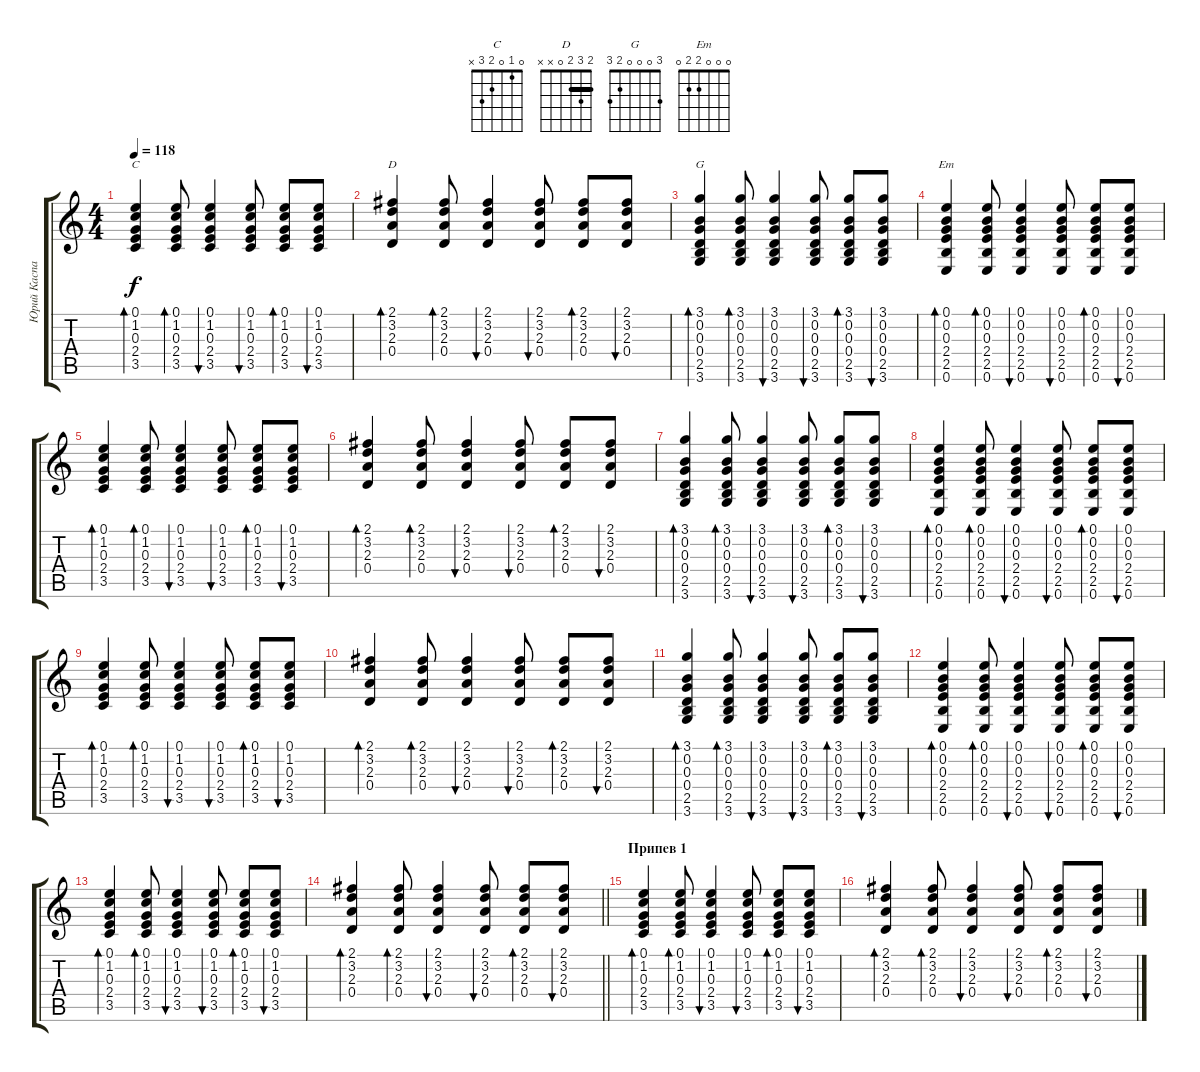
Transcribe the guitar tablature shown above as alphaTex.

\track ("Юрий Каспарян" "Юрий Каспа") {instrument acousticguitarsteel}
\staff {score tabs}
\tuning (E4 B3 G3 D3 A2 E2) {hide}
\chord ("C" 0 1 0 2 3 x)
\chord ("D" 2 3 2 0 x x) {barre 2}
\chord ("G" 3 0 0 0 2 3)
\chord ("Em" 0 0 0 2 2 0)
\ts (4 4)
\tempo 118
\clef g2
\ks c
(0.1 1.2 0.3 2.4 3.5).4{bd 60 ch "C" dy f} (0.1 1.2 0.3 2.4 3.5).8{bd 60} (0.1 1.2 0.3 2.4 3.5).4{bu 60} (0.1 1.2 0.3 2.4 3.5).8{bu 60} (0.1 1.2 0.3 2.4 3.5).8{bd 60} (0.1 1.2 0.3 2.4 3.5).8{bu 60} |
(2.1 3.2 2.3 0.4).4{bd 60 ch "D"} (2.1 3.2 2.3 0.4).8{bd 60} (2.1 3.2 2.3 0.4).4{bu 60} (2.1 3.2 2.3 0.4).8{bu 60} (2.1 3.2 2.3 0.4).8{bd 60} (2.1 3.2 2.3 0.4).8{bu 60} |
(3.1 0.2 0.3 0.4 2.5 3.6).4{bd 60 ch "G"} (3.1 0.2 0.3 0.4 2.5 3.6).8{bd 60} (3.1 0.2 0.3 0.4 2.5 3.6).4{bu 60} (3.1 0.2 0.3 0.4 2.5 3.6).8{bu 60} (3.1 0.2 0.3 0.4 2.5 3.6).8{bd 60} (3.1 0.2 0.3 0.4 2.5 3.6).8{bu 60} |
(0.1 0.2 0.3 2.4 2.5 0.6).4{bd 60 ch "Em"} (0.1 0.2 0.3 2.4 2.5 0.6).8{bd 60} (0.1 0.2 0.3 2.4 2.5 0.6).4{bu 60} (0.1 0.2 0.3 2.4 2.5 0.6).8{bu 60} (0.1 0.2 0.3 2.4 2.5 0.6).8{bd 60} (0.1 0.2 0.3 2.4 2.5 0.6).8{bu 60} |
(0.1 1.2 0.3 2.4 3.5).4{bd 60} (0.1 1.2 0.3 2.4 3.5).8{bd 60} (0.1 1.2 0.3 2.4 3.5).4{bu 60} (0.1 1.2 0.3 2.4 3.5).8{bu 60} (0.1 1.2 0.3 2.4 3.5).8{bd 60} (0.1 1.2 0.3 2.4 3.5).8{bu 60} |
(2.1 3.2 2.3 0.4).4{bd 60} (2.1 3.2 2.3 0.4).8{bd 60} (2.1 3.2 2.3 0.4).4{bu 60} (2.1 3.2 2.3 0.4).8{bu 60} (2.1 3.2 2.3 0.4).8{bd 60} (2.1 3.2 2.3 0.4).8{bu 60} |
(3.1 0.2 0.3 0.4 2.5 3.6).4{bd 60} (3.1 0.2 0.3 0.4 2.5 3.6).8{bd 60} (3.1 0.2 0.3 0.4 2.5 3.6).4{bu 60} (3.1 0.2 0.3 0.4 2.5 3.6).8{bu 60} (3.1 0.2 0.3 0.4 2.5 3.6).8{bd 60} (3.1 0.2 0.3 0.4 2.5 3.6).8{bu 60} |
(0.1 0.2 0.3 2.4 2.5 0.6).4{bd 60} (0.1 0.2 0.3 2.4 2.5 0.6).8{bd 60} (0.1 0.2 0.3 2.4 2.5 0.6).4{bu 60} (0.1 0.2 0.3 2.4 2.5 0.6).8{bu 60} (0.1 0.2 0.3 2.4 2.5 0.6).8{bd 60} (0.1 0.2 0.3 2.4 2.5 0.6).8{bu 60} |
(0.1 1.2 0.3 2.4 3.5).4{bd 60} (0.1 1.2 0.3 2.4 3.5).8{bd 60} (0.1 1.2 0.3 2.4 3.5).4{bu 60} (0.1 1.2 0.3 2.4 3.5).8{bu 60} (0.1 1.2 0.3 2.4 3.5).8{bd 60} (0.1 1.2 0.3 2.4 3.5).8{bu 60} |
(2.1 3.2 2.3 0.4).4{bd 60} (2.1 3.2 2.3 0.4).8{bd 60} (2.1 3.2 2.3 0.4).4{bu 60} (2.1 3.2 2.3 0.4).8{bu 60} (2.1 3.2 2.3 0.4).8{bd 60} (2.1 3.2 2.3 0.4).8{bu 60} |
(3.1 0.2 0.3 0.4 2.5 3.6).4{bd 60} (3.1 0.2 0.3 0.4 2.5 3.6).8{bd 60} (3.1 0.2 0.3 0.4 2.5 3.6).4{bu 60} (3.1 0.2 0.3 0.4 2.5 3.6).8{bu 60} (3.1 0.2 0.3 0.4 2.5 3.6).8{bd 60} (3.1 0.2 0.3 0.4 2.5 3.6).8{bu 60} |
(0.1 0.2 0.3 2.4 2.5 0.6).4{bd 60} (0.1 0.2 0.3 2.4 2.5 0.6).8{bd 60} (0.1 0.2 0.3 2.4 2.5 0.6).4{bu 60} (0.1 0.2 0.3 2.4 2.5 0.6).8{bu 60} (0.1 0.2 0.3 2.4 2.5 0.6).8{bd 60} (0.1 0.2 0.3 2.4 2.5 0.6).8{bu 60} |
(0.1 1.2 0.3 2.4 3.5).4{bd 60} (0.1 1.2 0.3 2.4 3.5).8{bd 60} (0.1 1.2 0.3 2.4 3.5).4{bu 60} (0.1 1.2 0.3 2.4 3.5).8{bu 60} (0.1 1.2 0.3 2.4 3.5).8{bd 60} (0.1 1.2 0.3 2.4 3.5).8{bu 60} |
\barLineRight lightlight
(2.1 3.2 2.3 0.4).4{bd 60} (2.1 3.2 2.3 0.4).8{bd 60} (2.1 3.2 2.3 0.4).4{bu 60} (2.1 3.2 2.3 0.4).8{bu 60} (2.1 3.2 2.3 0.4).8{bd 60} (2.1 3.2 2.3 0.4).8{bu 60} |
\section ("" "Припев 1")
(0.1 1.2 0.3 2.4 3.5).4{bd 60} (0.1 1.2 0.3 2.4 3.5).8{bd 60} (0.1 1.2 0.3 2.4 3.5).4{bu 60} (0.1 1.2 0.3 2.4 3.5).8{bu 60} (0.1 1.2 0.3 2.4 3.5).8{bd 60} (0.1 1.2 0.3 2.4 3.5).8{bu 60} |
(2.1 3.2 2.3 0.4).4{bd 60} (2.1 3.2 2.3 0.4).8{bd 60} (2.1 3.2 2.3 0.4).4{bu 60} (2.1 3.2 2.3 0.4).8{bu 60} (2.1 3.2 2.3 0.4).8{bd 60} (2.1 3.2 2.3 0.4).8{bu 60}
